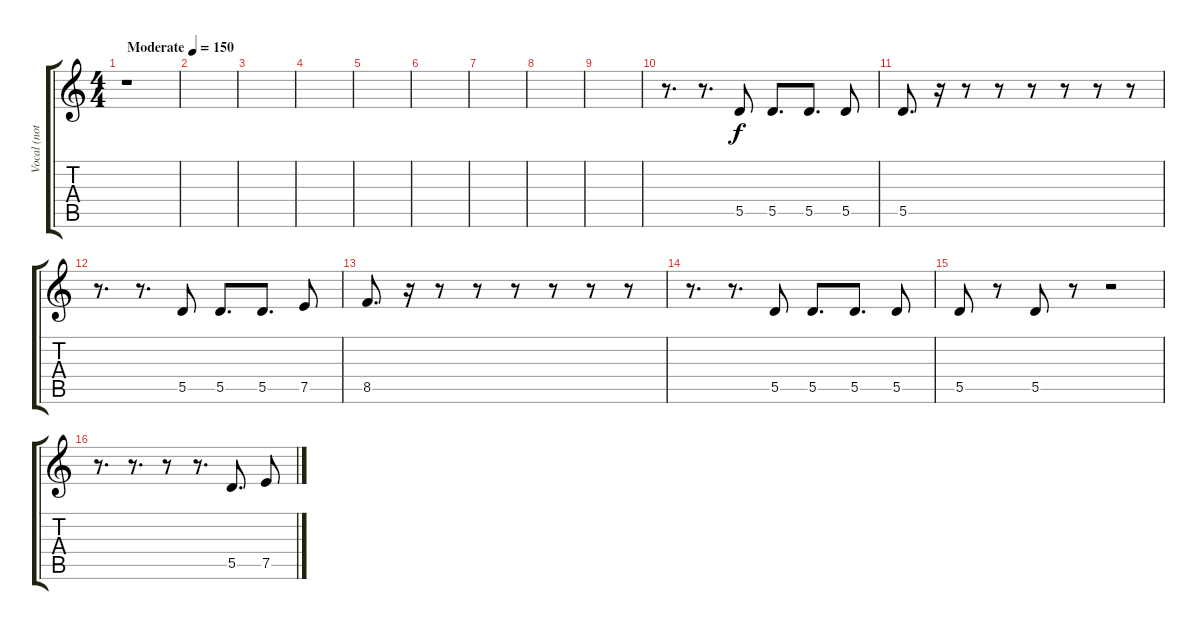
\track ("Vocal (not correct)" "Vocal (not") {instrument overdrivenguitar}
\staff {score tabs}
\tuning (E4 B3 G3 D3 A2 E2) {hide}
\ts (4 4)
\tempo (150 "Moderate")
\clef g2
\ks c
r.1{dy f instrument overdrivenguitar} |
|
|
|
|
|
|
|
|
r.8{d} r.8{d} 5.5.8 5.5.8{d} 5.5.8{d} 5.5.8 |
5.5.8{d} r.16 r.8 r.8 r.8 r.8 r.8 r.8 |
r.8{d} r.8{d} 5.5.8 5.5.8{d} 5.5.8{d} 7.5.8 |
8.5.8{d} r.16 r.8 r.8 r.8 r.8 r.8 r.8 |
r.8{d} r.8{d} 5.5.8 5.5.8{d} 5.5.8{d} 5.5.8 |
5.5.8 r.8 5.5.8 r.8 r.2 |
r.8{d} r.8{d} r.8 r.8{d} 5.5.8{d} 7.5.8
